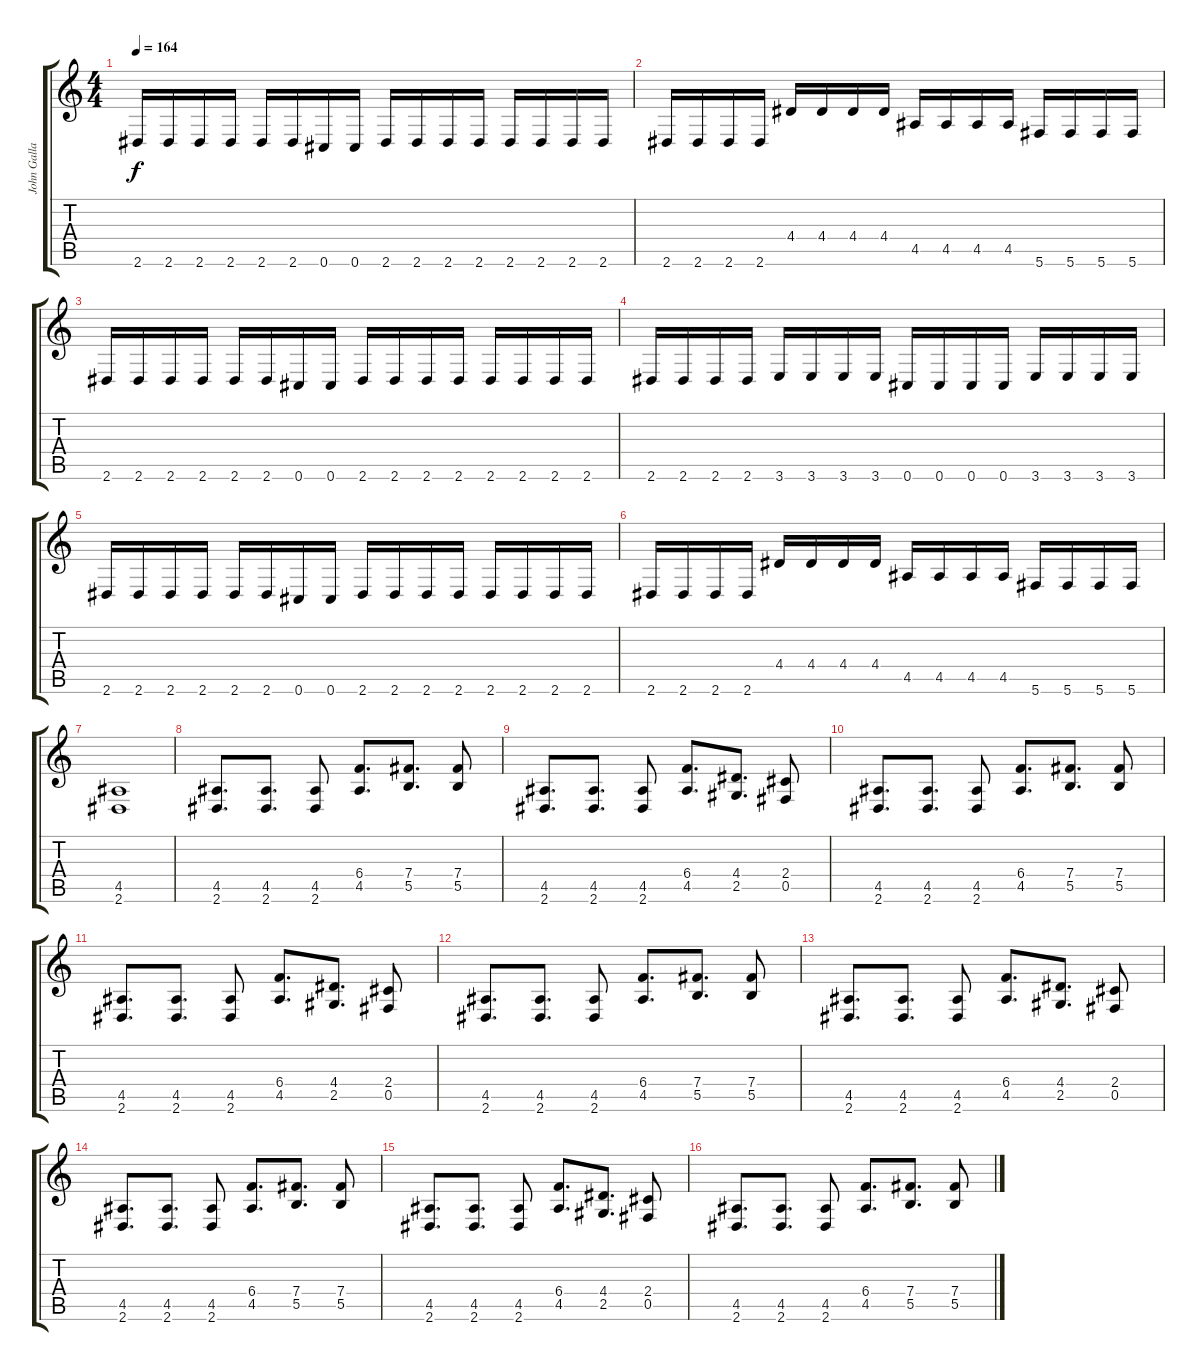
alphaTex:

\track ("John Gallagher" "John Galla") {instrument distortionguitar}
\staff {score tabs}
\tuning (Db4 Ab3 E3 B2 Gb2 Db2) {hide}
\ts (4 4)
\tempo 164
\clef g2
\ks c
2.6.16{dy f} 2.6.16 2.6.16 2.6.16 2.6.16 2.6.16 0.6.16 0.6.16 2.6.16 2.6.16 2.6.16 2.6.16 2.6.16 2.6.16 2.6.16 2.6.16 |
2.6.16 2.6.16 2.6.16 2.6.16 4.4.16 4.4.16 4.4.16 4.4.16 4.5.16 4.5.16 4.5.16 4.5.16 5.6.16 5.6.16 5.6.16 5.6.16 |
2.6.16 2.6.16 2.6.16 2.6.16 2.6.16 2.6.16 0.6.16 0.6.16 2.6.16 2.6.16 2.6.16 2.6.16 2.6.16 2.6.16 2.6.16 2.6.16 |
2.6.16 2.6.16 2.6.16 2.6.16 3.6.16 3.6.16 3.6.16 3.6.16 0.6.16 0.6.16 0.6.16 0.6.16 3.6.16 3.6.16 3.6.16 3.6.16 |
2.6.16 2.6.16 2.6.16 2.6.16 2.6.16 2.6.16 0.6.16 0.6.16 2.6.16 2.6.16 2.6.16 2.6.16 2.6.16 2.6.16 2.6.16 2.6.16 |
2.6.16 2.6.16 2.6.16 2.6.16 4.4.16 4.4.16 4.4.16 4.4.16 4.5.16 4.5.16 4.5.16 4.5.16 5.6.16 5.6.16 5.6.16 5.6.16 |
(4.5 2.6).1 |
(4.5 2.6).8{d} (4.5 2.6).8{d} (4.5 2.6).8 (6.4 4.5).8{d} (7.4 5.5).8{d} (7.4 5.5).8 |
(4.5 2.6).8{d} (4.5 2.6).8{d} (4.5 2.6).8 (6.4 4.5).8{d} (4.4 2.5).8{d} (2.4 0.5).8 |
(4.5 2.6).8{d} (4.5 2.6).8{d} (4.5 2.6).8 (6.4 4.5).8{d} (7.4 5.5).8{d} (7.4 5.5).8 |
(4.5 2.6).8{d} (4.5 2.6).8{d} (4.5 2.6).8 (6.4 4.5).8{d} (4.4 2.5).8{d} (2.4 0.5).8 |
(4.5 2.6).8{d} (4.5 2.6).8{d} (4.5 2.6).8 (6.4 4.5).8{d} (7.4 5.5).8{d} (7.4 5.5).8 |
(4.5 2.6).8{d} (4.5 2.6).8{d} (4.5 2.6).8 (6.4 4.5).8{d} (4.4 2.5).8{d} (2.4 0.5).8 |
(4.5 2.6).8{d} (4.5 2.6).8{d} (4.5 2.6).8 (6.4 4.5).8{d} (7.4 5.5).8{d} (7.4 5.5).8 |
(4.5 2.6).8{d} (4.5 2.6).8{d} (4.5 2.6).8 (6.4 4.5).8{d} (4.4 2.5).8{d} (2.4 0.5).8 |
(4.5 2.6).8{d} (4.5 2.6).8{d} (4.5 2.6).8 (6.4 4.5).8{d} (7.4 5.5).8{d} (7.4 5.5).8
